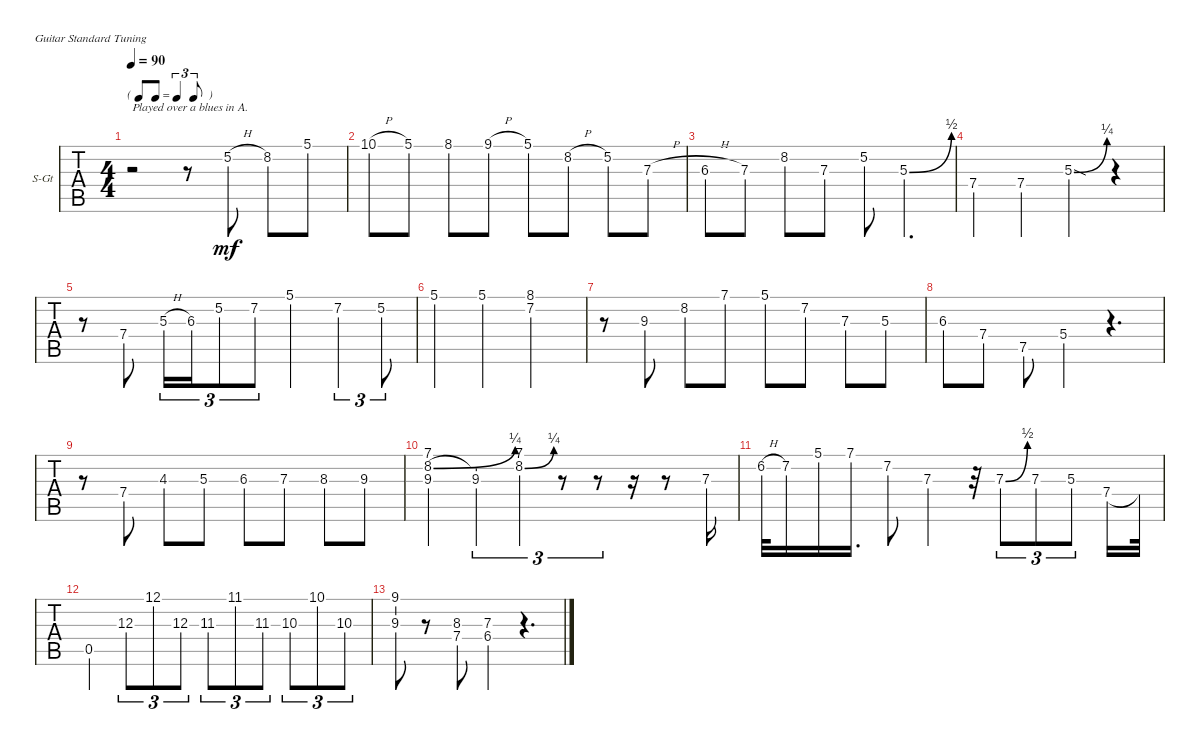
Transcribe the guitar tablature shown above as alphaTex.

\defaultSystemsLayout 4
\bracketExtendMode groupsimilarinstruments
\firstSystemTrackNameOrientation horizontal
\otherSystemsTrackNameOrientation horizontal
\track ("Steel Guitar" "S-Gt") {instrument acousticguitarsteel}
\staff {tabs}
\tuning (E4 B3 G3 D3 A2 E2)
\ts (4 4)
\tf triplet8th
\tempo 90
\clef g2
\ks c
r.2{txt "Played over a blues in A." dy mf instrument acousticguitarsteel} r.8 5.2{h}.8 8.2.8 5.1.8 |
10.1{h}.8 5.1.8 8.1.8 9.1{h}.8 5.1.8 8.2{h}.8 5.2.8 7.3{h}.8 |
6.3{h}.8 7.3.8 8.2.8 7.3.8 5.2.8 5.3{be (bend 0 0 16.2 2)}.4{d} |
7.4.4 7.4.4 5.3{be (bend 0 0 22.8 1) sod}.4 r.4 |
r.8 7.4.8 5.3{h}.16{tu (3 2)} 6.3.16{tu (3 2)} 5.2.8{tu (3 2)} 7.2.8{tu (3 2)} 5.1.4 7.2.4{tu (3 2)} 5.2.8{tu (3 2)} |
5.1.4 5.1.4 (8.1 7.2).2 |
r.8 9.3.8 8.2.8 7.1.8 5.1.8 7.2.8 7.3.8 5.3.8 |
6.3.8 7.4.8 7.5.8 5.4.4 r.4{d} |
r.8 7.4.8 4.3.8 5.3.8 6.3.8 7.3.8 8.3.8 9.3.8 |
(7.1 8.2{be (bend 0 0 24.599999999999998 1)} 9.3).4 (9.3 8.2{t}).4{tu (3 2)} (7.1 8.2{be (bend 0 0 20.4 1)}).4{tu (3 2)} r.8{tu (3 2)} r.8{tu (3 2)} r.16 r.8 7.3.16 |
6.2{h}.32 7.2.16 5.1.16 7.1.16{d} 7.2.8 7.3.4 r.32 7.3{be (bend 0 0 15.6 2)}.8{tu (3 2)} 7.3.8{tu (3 2)} 5.3.8{tu (3 2)} 7.4.16 7.4{t}.32 |
0.5.4 12.3.8{tu (3 2)} 12.1.8{tu (3 2)} 12.3.8{tu (3 2)} 11.3.8{tu (3 2)} 11.1.8{tu (3 2)} 11.3.8{tu (3 2)} 10.3.8{tu (3 2)} 10.1.8{tu (3 2)} 10.3.8{tu (3 2)} |
(9.3 9.1).8 r.8 (7.4 8.3).8 (7.3 6.4).4 r.4{d}
